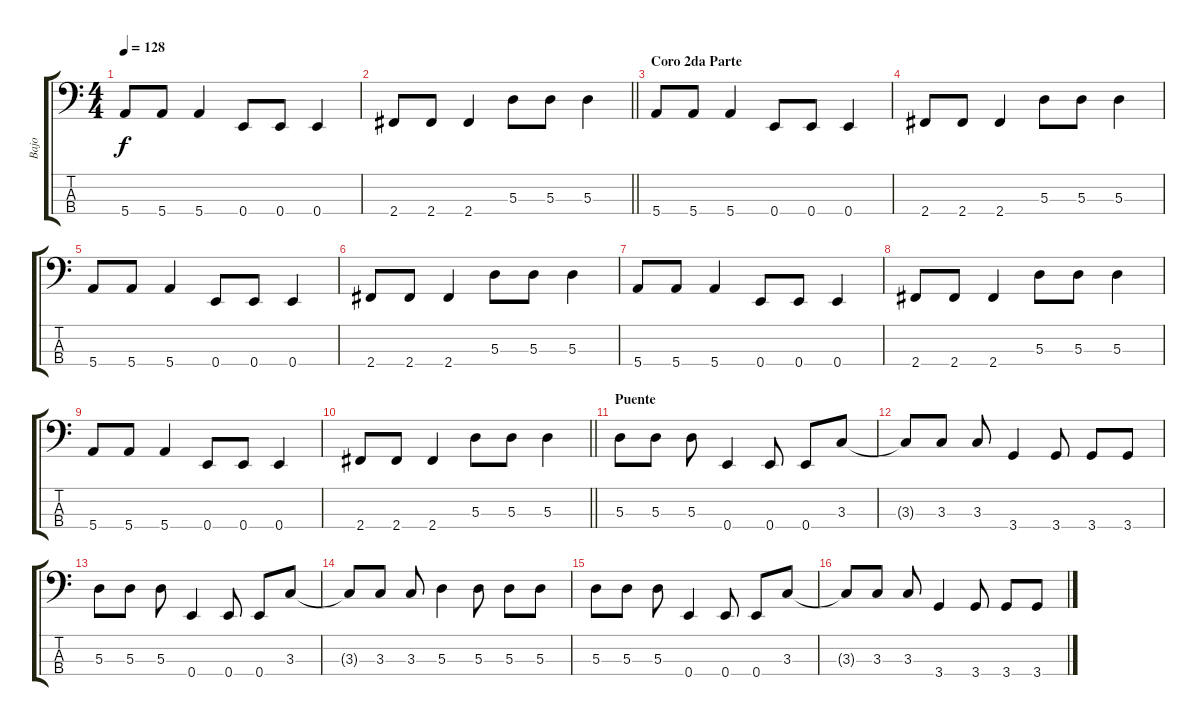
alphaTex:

\track ("Bajo" "Bajo") {instrument electricbasspick}
\staff {score tabs}
\tuning (G2 D2 A1 E1) {hide}
\ts (4 4)
\tempo 128
\clef f4
\ks c
5.4.8{dy f} 5.4.8 5.4.4 0.4.8 0.4.8 0.4.4 |
\barLineRight lightlight
2.4.8 2.4.8 2.4.4 5.3.8 5.3.8 5.3.4 |
\section ("" "Coro 2da Parte")
5.4.8 5.4.8 5.4.4 0.4.8 0.4.8 0.4.4 |
2.4.8 2.4.8 2.4.4 5.3.8 5.3.8 5.3.4 |
5.4.8 5.4.8 5.4.4 0.4.8 0.4.8 0.4.4 |
2.4.8 2.4.8 2.4.4 5.3.8 5.3.8 5.3.4 |
5.4.8 5.4.8 5.4.4 0.4.8 0.4.8 0.4.4 |
2.4.8 2.4.8 2.4.4 5.3.8 5.3.8 5.3.4 |
5.4.8 5.4.8 5.4.4 0.4.8 0.4.8 0.4.4 |
\barLineRight lightlight
2.4.8 2.4.8 2.4.4 5.3.8 5.3.8 5.3.4 |
\section ("" "Puente")
5.3.8 5.3.8 5.3.8 0.4.4 0.4.8 0.4.8 3.3.8 |
3.3{t}.8 3.3.8 3.3.8 3.4.4 3.4.8 3.4.8 3.4.8 |
5.3.8 5.3.8 5.3.8 0.4.4 0.4.8 0.4.8 3.3.8 |
3.3{t}.8 3.3.8 3.3.8 5.3.4 5.3.8 5.3.8 5.3.8 |
5.3.8 5.3.8 5.3.8 0.4.4 0.4.8 0.4.8 3.3.8 |
3.3{t}.8 3.3.8 3.3.8 3.4.4 3.4.8 3.4.8 3.4.8
